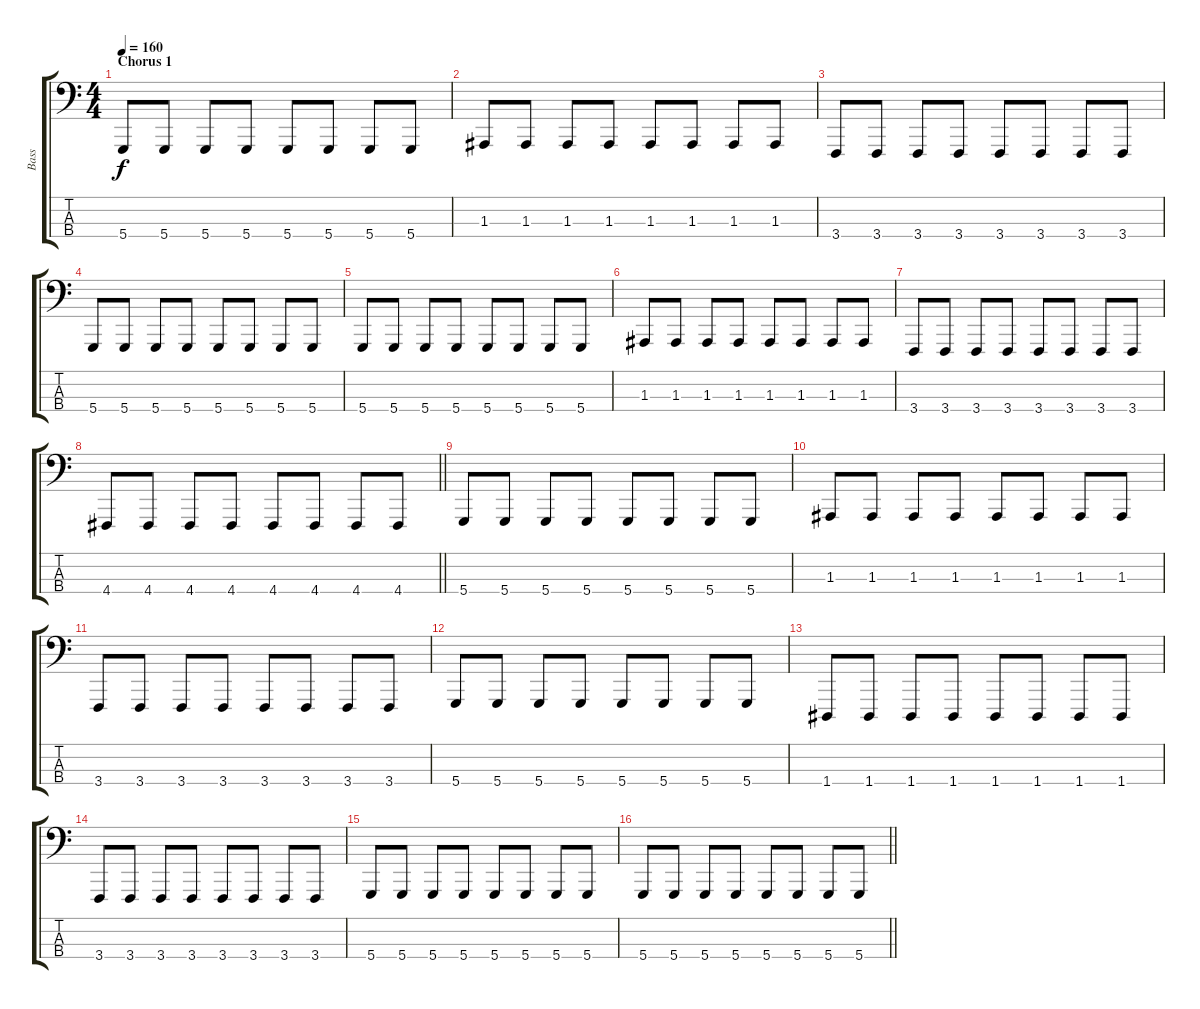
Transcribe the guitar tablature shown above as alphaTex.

\track ("Bass" "Bass") {instrument lead8bassandlead}
\staff {score tabs}
\tuning (G2 D2 A1 D1) {hide}
\ts (4 4)
\section ("" "Chorus 1")
\tempo 160
\clef f4
\ks c
5.4.8{dy f} 5.4.8 5.4.8 5.4.8 5.4.8 5.4.8 5.4.8 5.4.8 |
1.3.8 1.3.8 1.3.8 1.3.8 1.3.8 1.3.8 1.3.8 1.3.8 |
3.4.8 3.4.8 3.4.8 3.4.8 3.4.8 3.4.8 3.4.8 3.4.8 |
5.4.8 5.4.8 5.4.8 5.4.8 5.4.8 5.4.8 5.4.8 5.4.8 |
5.4.8 5.4.8 5.4.8 5.4.8 5.4.8 5.4.8 5.4.8 5.4.8 |
1.3.8 1.3.8 1.3.8 1.3.8 1.3.8 1.3.8 1.3.8 1.3.8 |
3.4.8 3.4.8 3.4.8 3.4.8 3.4.8 3.4.8 3.4.8 3.4.8 |
\barLineRight lightlight
4.4.8 4.4.8 4.4.8 4.4.8 4.4.8 4.4.8 4.4.8 4.4.8 |
5.4.8 5.4.8 5.4.8 5.4.8 5.4.8 5.4.8 5.4.8 5.4.8 |
1.3.8 1.3.8 1.3.8 1.3.8 1.3.8 1.3.8 1.3.8 1.3.8 |
3.4.8 3.4.8 3.4.8 3.4.8 3.4.8 3.4.8 3.4.8 3.4.8 |
5.4.8 5.4.8 5.4.8 5.4.8 5.4.8 5.4.8 5.4.8 5.4.8 |
1.4.8 1.4.8 1.4.8 1.4.8 1.4.8 1.4.8 1.4.8 1.4.8 |
3.4.8 3.4.8 3.4.8 3.4.8 3.4.8 3.4.8 3.4.8 3.4.8 |
5.4.8 5.4.8 5.4.8 5.4.8 5.4.8 5.4.8 5.4.8 5.4.8 |
\barLineRight lightlight
5.4.8 5.4.8 5.4.8 5.4.8 5.4.8 5.4.8 5.4.8 5.4.8
